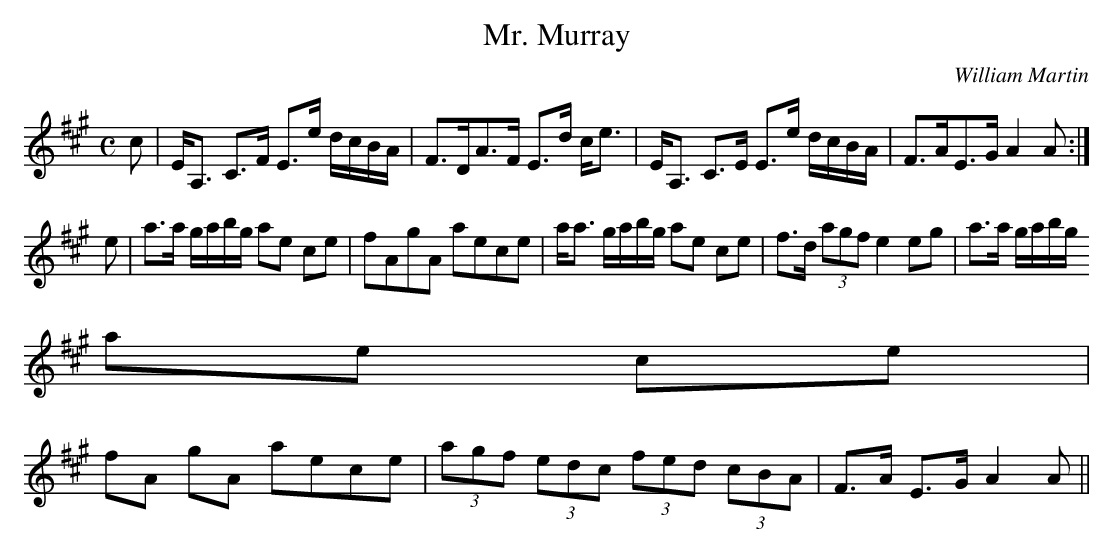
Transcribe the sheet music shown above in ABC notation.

X:1
T:Mr. Murray
C:William Martin
M:C
L:1/8
K:A
c|E<A, C>F E>e d/c/B/A/|F>DA>F E>d c<e|E<A, C>E E>e d/c/B/A/|F>AE>G A2A:|
e|a>a g/a/b/g/ ae ce|fAgA aece|a<a g/a/b/g/ ae ce|f>d (3agf e2 eg|a>a g/a/b/g/
ae ce|
fA gA aece|(3agf (3edc (3fed (3cBA|F>A E>G A2A||
